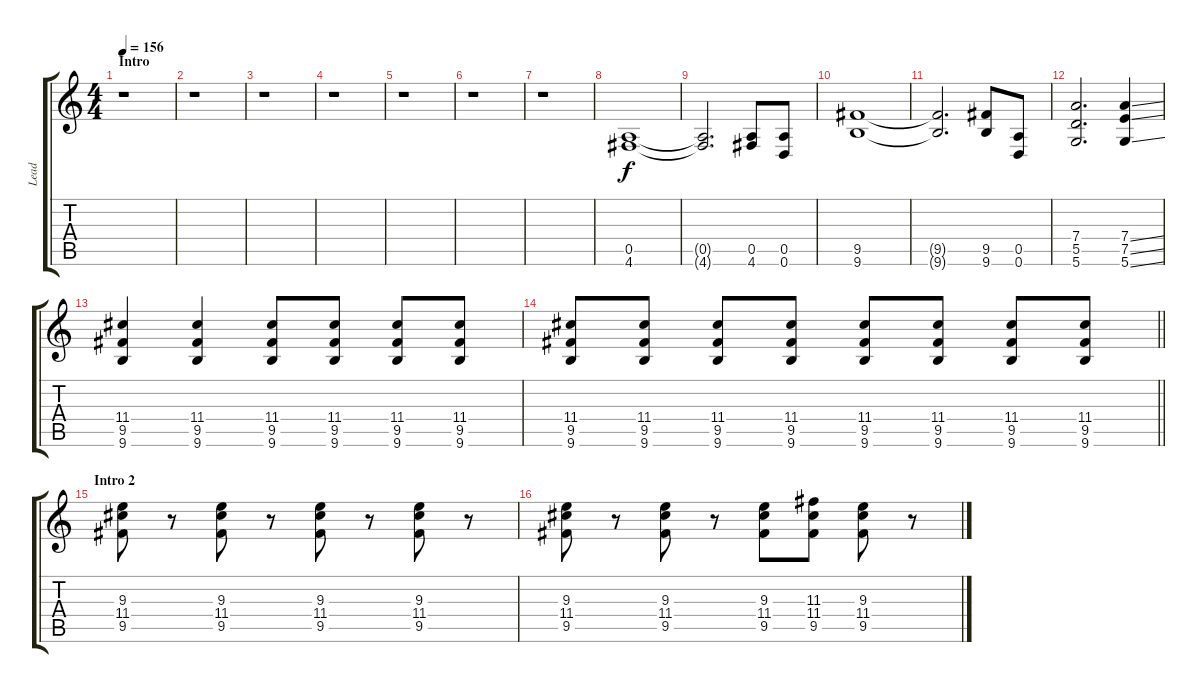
\track ("Lead" "Lead") {instrument distortionguitar}
\staff {score tabs}
\tuning (E4 B3 G3 D3 A2 D2) {hide}
\ts (4 4)
\section ("" "Intro")
\tempo 156
\clef g2
\ks c
r.1{dy f instrument distortionguitar} |
r.1 |
r.1 |
r.1 |
r.1 |
r.1 |
r.1 |
(0.5 4.6).1 |
(0.5{t} 4.6{t}).2{d} (0.5 4.6).8 (0.5 0.6).8 |
(9.5 9.6).1 |
(9.5{t} 9.6{t}).2{d} (9.5 9.6).8 (0.5 0.6).8 |
(7.4 5.5 5.6).2{d} (7.4{ss} 7.5{ss} 5.6{ss}).4 |
(11.4 9.5 9.6).4 (11.4 9.5 9.6).4 (11.4 9.5 9.6).8 (11.4 9.5 9.6).8 (11.4 9.5 9.6).8 (11.4 9.5 9.6).8 |
\barLineRight lightlight
(11.4 9.5 9.6).8 (11.4 9.5 9.6).8 (11.4 9.5 9.6).8 (11.4 9.5 9.6).8 (11.4 9.5 9.6).8 (11.4 9.5 9.6).8 (11.4 9.5 9.6).8 (11.4 9.5 9.6).8 |
\section ("" "Intro 2")
(9.3 11.4 9.5).8 r.8 (9.3 11.4 9.5).8 r.8 (9.3 11.4 9.5).8 r.8 (9.3 11.4 9.5).8 r.8 |
(9.3 11.4 9.5).8 r.8 (9.3 11.4 9.5).8 r.8 (9.3 11.4 9.5).8 (11.3 11.4 9.5).8 (9.3 11.4 9.5).8 r.8
